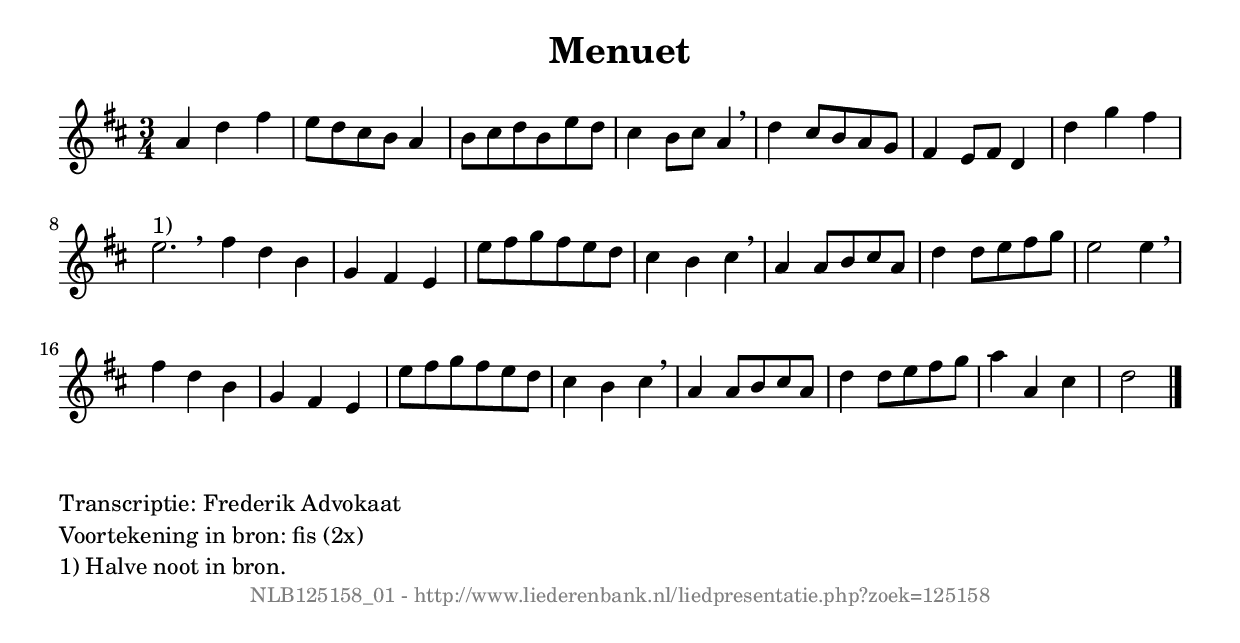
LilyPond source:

%
% produced by wce2krn 1.64 (7 June 2014)
%
\version"2.16"
#(append! paper-alist '(("long" . (cons (* 210 mm) (* 2000 mm)))))
#(set-default-paper-size "long")
sb = {\breathe}
mBreak = {\breathe }
bBreak = {\breathe }
x = {\once\override NoteHead #'style = #'cross }
gl=\glissando
itime={\override Staff.TimeSignature #'stencil = ##f }
ficta = {\once\set suggestAccidentals = ##t}
fine = {\once\override Score.RehearsalMark #'self-alignment-X = #1 \mark \markup {\italic{Fine}}}
dc = {\once\override Score.RehearsalMark #'self-alignment-X = #1 \mark \markup {\italic{D.C.}}}
dcf = {\once\override Score.RehearsalMark #'self-alignment-X = #1 \mark \markup {\italic{D.C. al Fine}}}
dcc = {\once\override Score.RehearsalMark #'self-alignment-X = #1 \mark \markup {\italic{D.C. al Coda}}}
ds = {\once\override Score.RehearsalMark #'self-alignment-X = #1 \mark \markup {\italic{D.S.}}}
dsf = {\once\override Score.RehearsalMark #'self-alignment-X = #1 \mark \markup {\italic{D.S. al Fine}}}
dsc = {\once\override Score.RehearsalMark #'self-alignment-X = #1 \mark \markup {\italic{D.S. al Coda}}}
pv = {\set Score.repeatCommands = #'((volta "1"))}
sv = {\set Score.repeatCommands = #'((volta "2"))}
tv = {\set Score.repeatCommands = #'((volta "3"))}
qv = {\set Score.repeatCommands = #'((volta "4"))}
xv = {\set Score.repeatCommands = #'((volta #f))}
\header{ tagline = ""
title = "Menuet"
}
\score {{
\key d \major
\relative g'
{
\set melismaBusyProperties = #'()
\time 3/4
\tempo 4=120
\override Score.MetronomeMark #'transparent = ##t
\override Score.RehearsalMark #'break-visibility = #(vector #t #t #f)
a4 d fis e8 d cis b a4 b8 cis d b e d cis4 b8 cis a4 \mBreak \bar "|"
d4 cis8 b a g fis4 e8 fis d4 d' g fis e2.^"1)" \bar ":|" \bBreak
fis4 d b g fis e e'8 fis g fis e d cis4 b cis \mBreak \bar "|"
a4 a8 b cis a d4 d8 e fis g e2 e4 \mBreak \bar "|"
fis4 d b g fis e e'8 fis g fis e d cis4 b cis \mBreak \bar "|"
a4 a8 b cis a d4 d8 e fis g a4 a, cis d2 \bar "|."
 }}
 \midi { }
 \layout {
            indent = 0.0\cm
}
}
\markup { \wordwrap-string #" 
Transcriptie: Frederik Advokaat

Voortekening in bron: fis (2x)

1) Halve noot in bron.
"}
\markup { \vspace #0 } \markup { \with-color #grey \fill-line { \center-column { \smaller "NLB125158_01 - http://www.liederenbank.nl/liedpresentatie.php?zoek=125158" } } }
